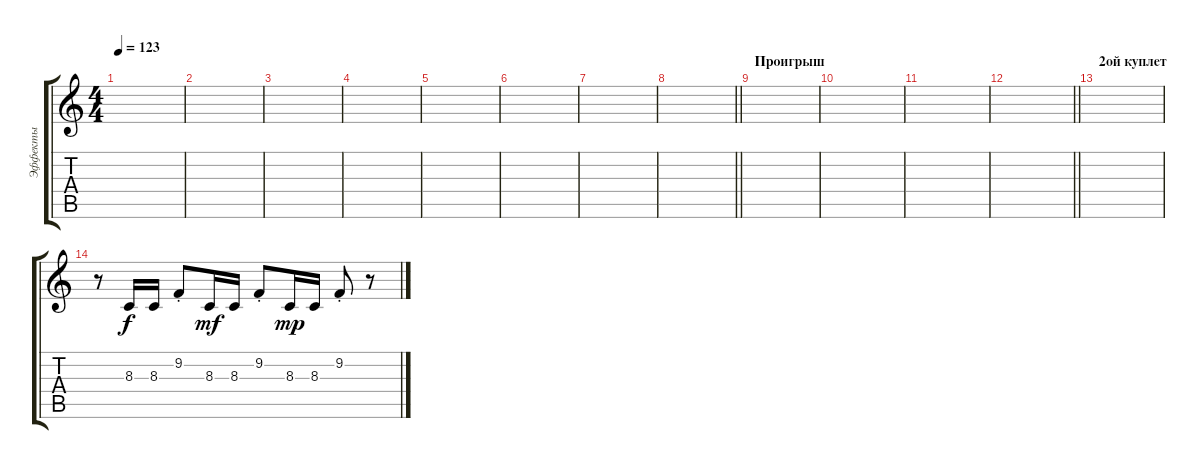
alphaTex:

\track ("Эффекты" "Эффекты") {instrument electricpiano1}
\staff {score tabs}
\tuning (Db4 Ab3 E3 B2 Gb2 B1) {hide}
\ts (4 4)
\tempo 123
\clef g2
\ks c
|
|
|
|
|
|
|
\barLineRight lightlight
|
\section ("" "Проигрыш")
|
|
|
\barLineRight lightlight
|
\section ("" "2ой куплет")
|
r.8 8.3.16 8.3.16 9.2{st}.8 8.3.16{dy mf} 8.3.16 9.2{st}.8 8.3.16{dy mp} 8.3.16 9.2{st}.8 r.8
